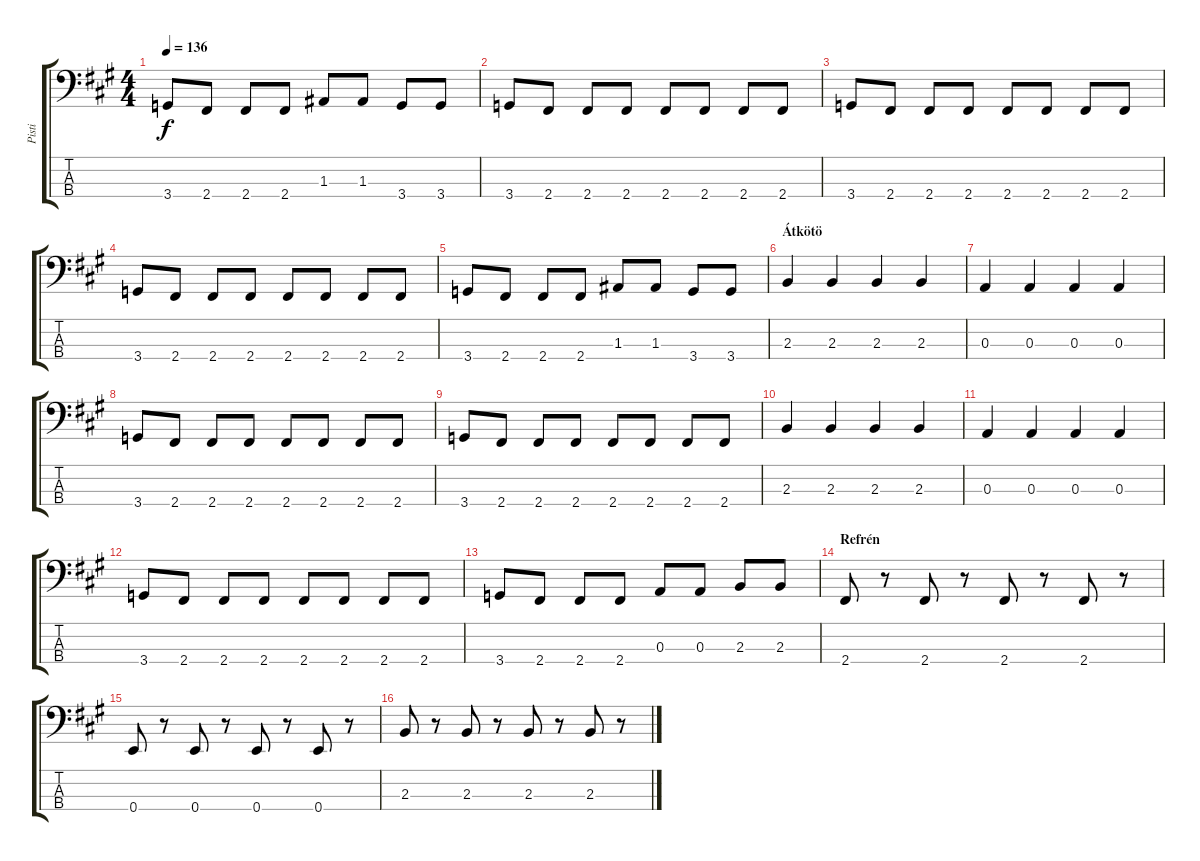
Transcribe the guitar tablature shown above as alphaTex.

\track ("Pisti" "Pisti") {instrument electricbassfinger}
\staff {score tabs}
\tuning (G2 D2 A1 E1) {hide}
\ts (4 4)
\tempo 136
\clef f4
\ks f#minor
3.4.8{dy f} 2.4.8 2.4.8 2.4.8 1.3.8 1.3.8 3.4.8 3.4.8 |
3.4.8 2.4.8 2.4.8 2.4.8 2.4.8 2.4.8 2.4.8 2.4.8 |
3.4.8 2.4.8 2.4.8 2.4.8 2.4.8 2.4.8 2.4.8 2.4.8 |
3.4.8 2.4.8 2.4.8 2.4.8 2.4.8 2.4.8 2.4.8 2.4.8 |
3.4.8 2.4.8 2.4.8 2.4.8 1.3.8 1.3.8 3.4.8 3.4.8 |
\section ("" "Átkötö")
2.3.4 2.3.4 2.3.4 2.3.4 |
0.3.4 0.3.4 0.3.4 0.3.4 |
3.4.8 2.4.8 2.4.8 2.4.8 2.4.8 2.4.8 2.4.8 2.4.8 |
3.4.8 2.4.8 2.4.8 2.4.8 2.4.8 2.4.8 2.4.8 2.4.8 |
2.3.4 2.3.4 2.3.4 2.3.4 |
0.3.4 0.3.4 0.3.4 0.3.4 |
3.4.8 2.4.8 2.4.8 2.4.8 2.4.8 2.4.8 2.4.8 2.4.8 |
3.4.8 2.4.8 2.4.8 2.4.8 0.3.8 0.3.8 2.3.8 2.3.8 |
\section ("" "Refrén")
2.4.8 r.8 2.4.8 r.8 2.4.8 r.8 2.4.8 r.8 |
0.4.8 r.8 0.4.8 r.8 0.4.8 r.8 0.4.8 r.8 |
2.3.8 r.8 2.3.8 r.8 2.3.8 r.8 2.3.8 r.8
